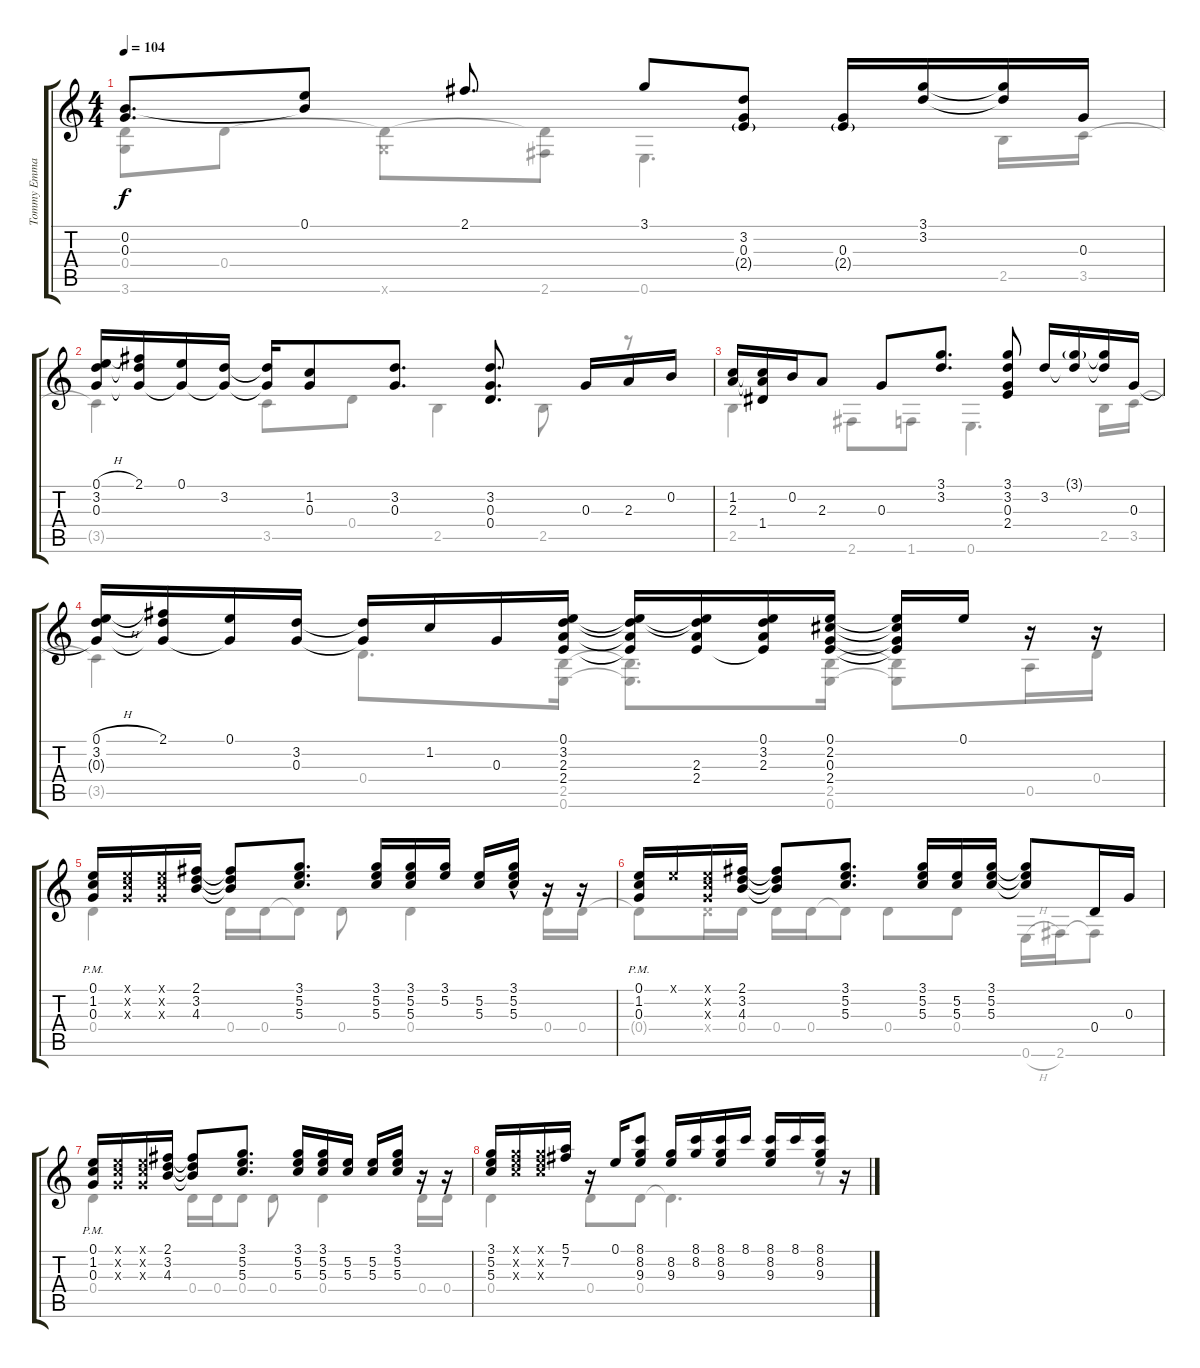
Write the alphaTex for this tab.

\track ("Tommy Emmanuel" "Tommy Emma") {instrument acousticguitarsteel}
\staff {score tabs}
\tuning (E4 B3 G3 D3 A2 E2) {hide}
\voice
\ts (4 4)
\tempo 104
\clef g2
\ks c
(0.2 0.3).8{d dy f} (0.1 0.2{t}).8 2.1.8{d} 3.1.8 (3.2 0.3 2.4{g}).8 (0.3 2.4{g}).16 (3.1 3.2).16 (3.1{t} 3.2{t}).16 0.3.16 |
(0.1{h} 3.2 0.3).16 (2.1 3.2{t} 0.3{t}).16 (0.1 0.3{t}).16 (3.2 0.3{t}).16 (3.2{t} 0.3{t}).16 (1.2 0.3).8 (3.2 0.3).8{d} (3.2 0.3 0.4).8{d} 0.3.16 2.3.16 0.2.16 |
(1.2 2.3).16 (1.2{t} 2.3{t} 1.4).16 0.2.16 2.3.8 0.3.8 (3.1 3.2).8{d} (3.1 3.2 0.3 2.4).8 3.2.16 (3.1{g} 3.2{t}).16 (3.1{t} 3.2{t}).16 0.3.16 |
(0.1{h} 3.2 0.3{t}).16 (2.1 3.2{t} 0.3{t}).16 (0.1 0.3{t}).16 (3.2 0.3).16 (3.2{t} 0.3{t}).16 1.2.16 0.3.16 (0.1 3.2 2.3 2.4).16 (0.1{t} 3.2{t} 2.3{t} 2.4{t}).16 (0.1{t} 3.2{t} 2.3 2.4).16 (0.1 3.2 2.3 2.4{t}).16 (0.1 2.2 0.3 2.4).16 (0.1{t} 2.2{t} 0.3{t} 2.4{t}).16 0.1.16 r.16 r.16 |
(0.1{pm} 1.2 0.3).16 (0.1{x} 1.2{x} 0.3{x}).16 (0.1{x} 1.2{x} 0.3{x}).16 (2.1 3.2 4.3).16 (2.1{t} 3.2{t} 4.3{t}).8 (3.1 5.2 5.3).8{d} (3.1 5.2 5.3).16 (3.1 5.2 5.3).16 (3.1 5.2).16 (5.2 5.3).16 (3.1 5.2{hac} 5.3).16 r.16 r.16 |
(0.1{pm} 1.2 0.3).16 0.1{x}.16 (0.1{x} 1.2{x} 0.3{x}).16 (2.1 3.2 4.3).16 (2.1{t} 3.2{t} 4.3{t}).8 (3.1 5.2 5.3).8{d} (3.1 5.2 5.3).16 (5.2 5.3).16 (3.1 5.2 5.3).16 (3.1{t} 5.2{t} 5.3{t}).8 0.4.16 0.3.16 |
(0.1{pm} 1.2 0.3).16 (0.1{x} 1.2{x} 0.3{x}).16 (0.1{x} 1.2{x} 0.3{x}).16 (2.1 3.2 4.3).16 (2.1{t} 3.2{t} 4.3{t}).8 (3.1 5.2 5.3).8{d} (3.1 5.2 5.3).16 (3.1 5.2 5.3).16 (5.2 5.3).16 (5.2 5.3).16 (3.1 5.2 5.3).16 r.16 r.16 |
(3.1 5.2 5.3).16 (3.1{x} 5.2{x} 5.3{x}).16 (3.1{x} 5.2{x} 5.3{x}).16 (5.1 7.2).16 r.16 0.1.16 (8.1 8.2 9.3).8 (8.2 9.3).16 (8.1 8.2).16 (8.1 8.2 9.3).16 8.1.16 (8.1 8.2 9.3).16 8.1.16 (8.1 8.2 9.3).16 r.16
\voice
\clef g2
\ottava regular
\simile none
\ks c
(0.4 3.6).8{dy f} 0.4.8 (0.4{t} 3.6{x}).8 (0.4{t} 2.6).8 0.6.4{d} 2.5.16 3.5.16 |
3.5{t}.4 3.5.8 0.4.8 2.5.4 2.5.8 r.8 |
2.5.4 2.6.8 1.6.8 0.6.4{d} 2.5.16 3.5.16 |
3.5{t}.4 0.4.8{d} (2.5 0.6).16 (2.5{t} 0.6{t}).8{d} (2.5 0.6).16 (2.5{t} 0.6{t}).8 0.5.16 0.4.16 |
0.4.4 0.4.16 0.4.16 0.4{t}.8 0.4.8 0.4.4 0.4.16 0.4.16 |
0.4{t}.8 0.4{x}.16 0.4.16 0.4.16 0.4.16 0.4{t}.8 0.4.8 0.4.8 0.6{h}.16 2.6.16 2.6{t}.8 |
0.4.4 0.4.16 0.4.16 0.4.8 0.4.8 0.4.4 0.4.16 0.4.16 |
0.4.4 0.4.8 0.4.8 0.4{t}.4{d} r.8
